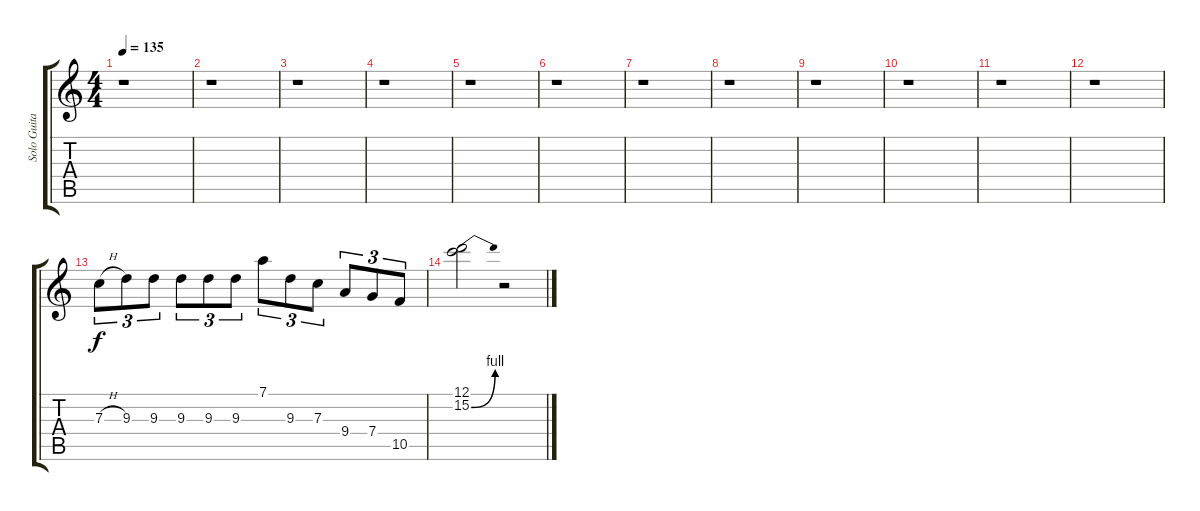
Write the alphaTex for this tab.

\track ("Solo Guitar" "Solo Guita") {instrument overdrivenguitar}
\staff {score tabs}
\tuning (D4 A3 F3 C3 G2 D2) {hide}
\ts (4 4)
\tempo 135
\clef g2
\ks c
r.1{dy f} |
r.1 |
r.1 |
r.1 |
r.1 |
r.1 |
r.1 |
r.1 |
r.1 |
r.1 |
r.1 |
r.1 |
7.3{h}.8{tu (3 2)} 9.3.8{tu (3 2)} 9.3.8{tu (3 2)} 9.3.8{tu (3 2)} 9.3.8{tu (3 2)} 9.3.8{tu (3 2)} 7.1.8{tu (3 2)} 9.3.8{tu (3 2)} 7.3.8{tu (3 2)} 9.4.8{tu (3 2)} 7.4.8{tu (3 2)} 10.5.8{tu (3 2)} |
(12.1 15.2{be (bend 0 0 60 4)}).2 r.2
